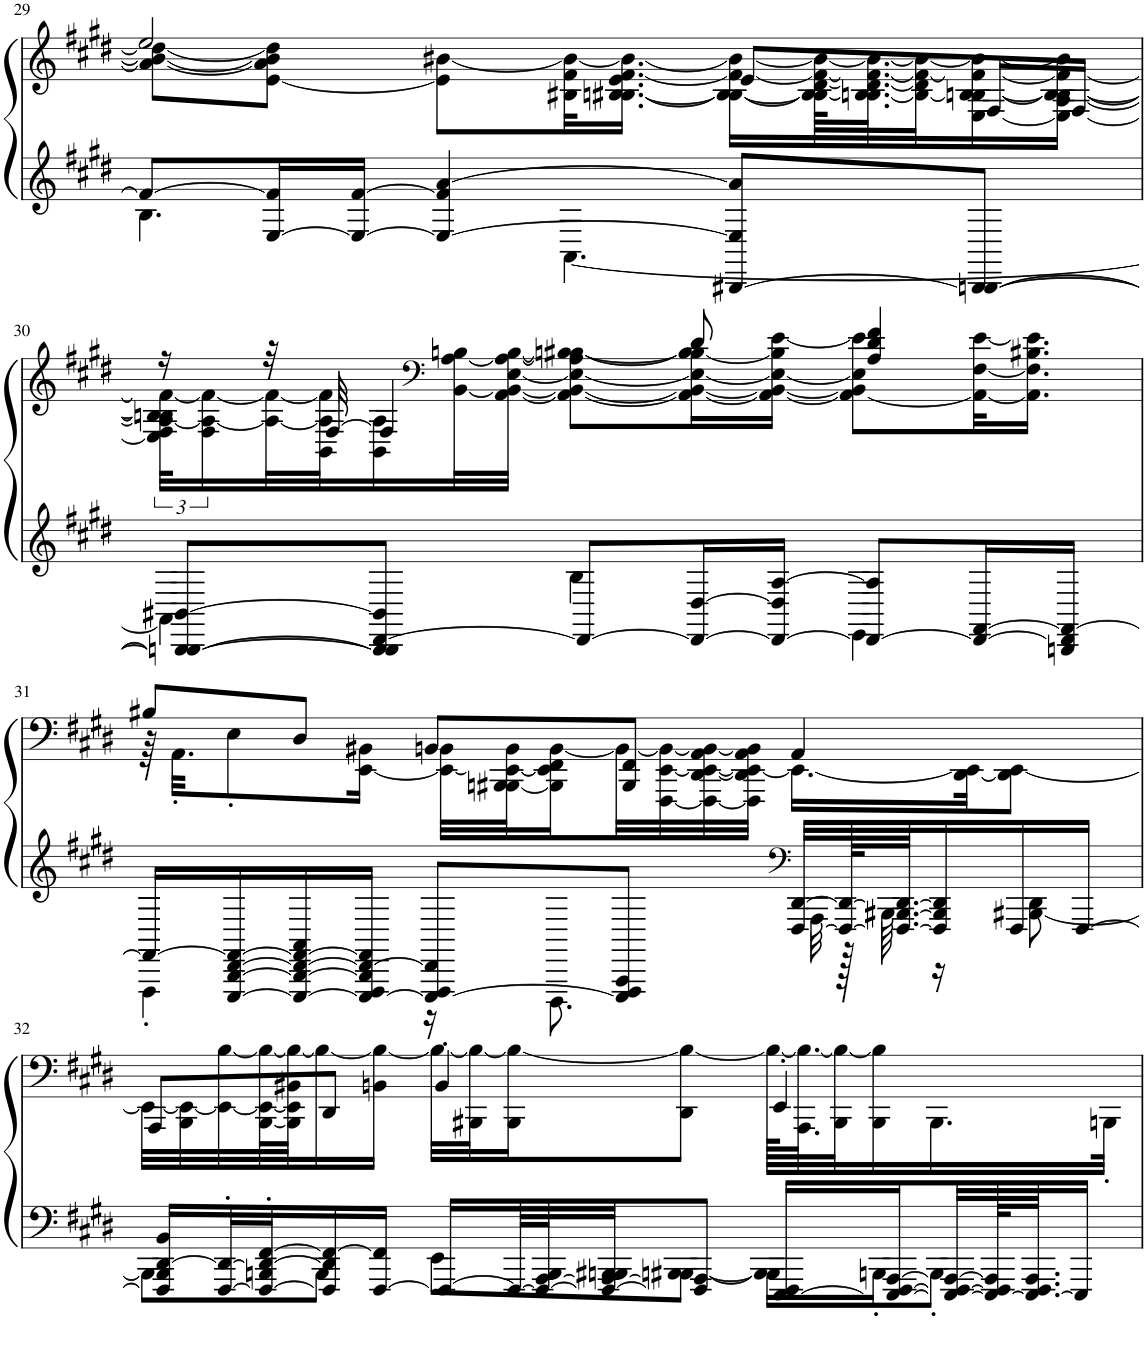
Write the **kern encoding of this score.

**kern	**kern
*part1	*part1
*staff2	*staff1
*I"Piano	*
*I'Pno.	*
!!LO:PB:g=z
*clefG2	*clefG2
*k[f#c#g#d#]	*k[f#c#g#d#]
*M3/4	*M3/4
=29	=29
*^	*^
8f#/L_	4.B\	2ee/	8a\_ 8b\_ 8dd#\_L
[16E/ 16f#/]L	.	.	[8e\ 8a\] 8b\] 8dd#\]J
16E/_ [16f#/JJ	.	.	.
4E/_ 4f#/] [4a/	.	.	8e\] [8b#X\L
.	[4.AA\	.	32B#X\ 32f#\ 32b#\_KL
.	.	.	[16.Bn\ [16.B#X\ 16.e\ [16.f#\ 16.b#\_JJ
[8BBB#X/ 8E/] 8a/]L	.	8e/L	16B\_ 16B#\_ 16f#\_ 16b#\_LL
.	.	.	128B\] 128B#\_ [128d#\ 128f#\_ 128b#\_KLL
.	.	.	64.Bn\ 64.B#\_ 64.d#\_ 64.f#\_ 64.b#\_J
.	.	.	32B#\_ 32d#\] 32f#\_ 32b#\_J
[8BBBn/ 8BBB#/_J	.	16F#/L	[16E\ [16Bn\ 16B#\_ 16f#\_ 16b#\_
.	.	16F#/JJ	16E\_ [16A\ 16B\_ 16B#\_ 16f#\_ 16b#\]JJ
!!LO:LB:g=z	!!
=30	=30	=30	=30
8BBBn/_ 8BBB#/_ [8BB#X/L	4AA\]	16r	48E\] 48F#\ 48A\_ 48Bn\] 48B#\] 48f#\_KLL
.	.	.	24F#\ 24A\_ 24f#\_
.	.	32r	32A\_ 32f#\_L
.	.	[32F#/	32BB\ 32A\] 32f#\]J
8BBB/] 8BBB#/] [8DD#/ 8BB#/]J	.	4F#/]	16BB\ 16A\
*	*	*clefF4	*
.	.	.	[32BB\ [32A\ 32Bn\L
.	.	.	[32AA\ 32BB\_ [32E\ 32A\_ [32B\JJJ
8DD#/L_	4B\	.	8AA\_ 8BB\_ 8E\_ 8A\] 8Bn\_ [8B#X\L
16DD#/_ [16D#/L	.	8d#/	16AA\_ 16BB\_ 16E\_ 16B\] 16B#\_L
16DD#/_ 16D#/] [16A/JJ	.	.	16AA\_ 16BB\_ 16E\_ 16B#\] [16e\JJ
8DD#/_ 8A/]L	4EE\	4A/ 4d#/ 4f#/	8AA\_ 8BB\] 8E\] 8e\]L
16DD#/_ [16FF#/L	.	.	32AA\_ [32F#\ [32e\KL
.	.	.	16.AA\] 16.F#\] 16.B#X\ 16.e\]JJ
16BBBn/ 16DD#/] 16FF#/_JJ	.	.	.
!!LO:LB:g=z	!!
=31	=31	=31	=31
16FF#/LL_	4FFF#'\	8B#X/L	64r
.	.	.	32.AA'\KKL
[16EEE/ [16BBB/ [16DD#/ 16FF#/_	.	.	8E'\
16EEE/_ 16BBB/_ 16DD#/_ 16FF#/_ 16AA/	.	8D#/J	.
16EEE/_ 16FFF#/ 16BBB/] 16DD#/_ 16FF#/]JJ	.	.	[16EE\ 16BB#X\Jk
8EEE/_ 8FFF#/ 8DD#/]L	16r	8BB#/L	32EE\_ 32BBn\LLL
.	.	.	32BBBn\ [32BBB#X\ 32EE\_ 32BB\J
.	8.DDD#\	.	16BBB#\] 16EE\] 16FF#\ [16BB\
8EEE/] 8FFF#/ 8AAA/J	.	8BBB#/ 8FF#/J	32BB\L_
.	.	.	[32FFF#\ [32EE\ 32BB\_
.	.	.	32FFF#\_ [32DD#\ 32EE\_ 32AA\ 32BB\_
.	.	.	32FFF#\] 32DD#\] 32EE\_ 32AA\ 32BB\]JJJ
*clefF4	*	*	*
[32FFF#/ [32DD#/LLL	32AAA\	4AA/	16.EE\LL_
128FFF#/_ 128DD#/_KL	128r	.	.
64.FFF#/_ [64.BBB/ 64.DD#/_JJ	64.BBB#X\	.	.
16FFF#/] 16BBB/] 16DD#/]	16r	.	.
.	.	.	[32DD#\ 32EE\]JK
16FFF#/	[8BBB#X\ 8DD#\	.	8DD#\] [8EE\J
[16FFF#/JJ	.	.	.
!!LO:LB:g=z	!!
=32	=32	=32	=32
16FFF#/] 16BBB/ [16DD#/ 16BB/LL	8BBB#\L]	8AAA/L	32EE\LLL_
.	.	.	32BBB\ 32EE\_
[32FFF#/' 32DD#/_'L	.	.	32EE\_ [32B\
32FFF#/_' 32BBBn/' 32DD#/_' [32FF#/'J	.	.	[64BBB\ 64EE\_ 64B\_L
.	.	.	64BBB\] 64EE\] 64BB#X\ 64B\_JJ
16FFF#/] 16DD#/] 16FF#/_	8BBB\J	8DD#/J	16B\_
[16FFF#/ 16FF#/]JJ	.	.	16BBn\ 16B\_JJ
16FFF#/LL_	8EE\L	4BB'/	32B\LLL_
.	.	.	32BBB#X\ 32B\_J
64FFF#/LL_	.	.	16BBB#\ 16B\_J
64FFF#/_ [64AAA/ 64BBB/J	.	.	.
32FFF#/_ 32AAA/_ 32BBBn/ 32BBB#X/JJ	.	.	.
8FFF#/] 8AAA/]J	[8BBBn\ [8BBB#X\J	.	8DD#\ 8B\_J
[16EEE/ 16FFF#/LL	16BBB\] 16BBB#\]LL	4EE'/	128B\KLLLL_
.	.	.	64.AAA\ 64.B\_J
.	.	.	32BBB#\ 32B\_J
16EEE/_ [16FFF#/ [16AAA/	16BBBn'\J	.	16BBB#\ 16B\]
32EEE/_ 32FFF#/_ 32AAA/_L	8BBB'\J	.	16.BBB#\
128EEE/_ 128FFF#/] 128AAA/]KL	.	.	.
64.EEE/_ 64.FFF#/ 64.AAA/JJ	.	.	.
16EEE/JJ]	.	.	.
.	.	.	32BBBn'\JJk
*v	*v	*	*
*	*v	*v
=	=
*-	*-
